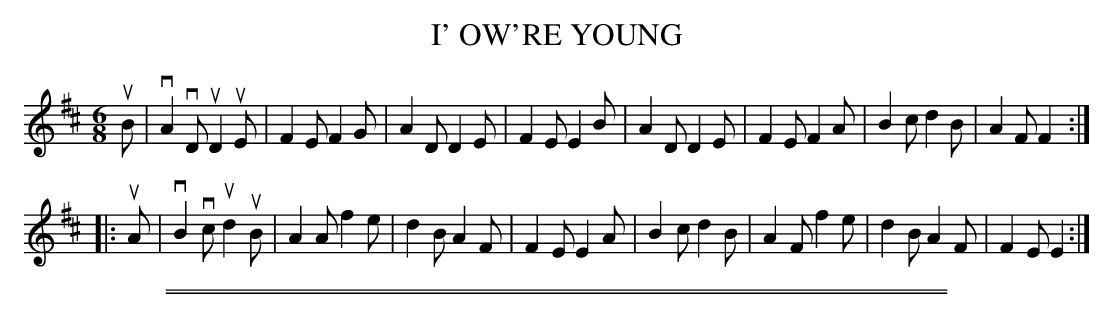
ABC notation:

X:1
T: I' OW'RE YOUNG
M: 6/8
L: 1/8
K: D
uB |\
vA2vD uD2uE | F2E F2G | A2D D2E | F2E E2B |\
A2D D2E | F2E F2A | B2c d2B | A2F F2 :|
|: uA |\
vB2vc ud2uB | A2A f2e | d2B A2F | F2E E2A |\
B2c d2B | A2F f2e | d2B A2F | F2E E2 :|
